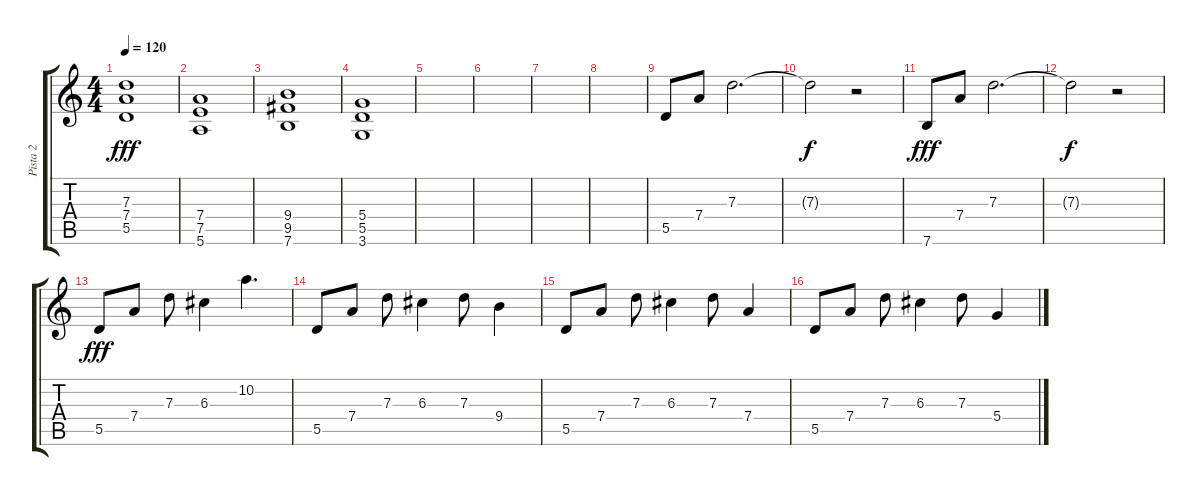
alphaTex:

\track ("Pista 2" "Pista 2") {instrument overdrivenguitar}
\staff {score tabs}
\tuning (E4 B3 G3 D3 A2 E2) {hide}
\ts (4 4)
\tempo 120
\clef g2
\ks c
(7.3 7.4 5.5).1{dy fff} |
(7.4 7.5 5.6).1 |
(9.4 9.5 7.6).1 |
(5.4 5.5 3.6).1 |
|
|
|
|
5.5.8 7.4.8 7.3.2{d} |
7.3{t}.2{dy f} r.2 |
7.6.8{dy fff} 7.4.8 7.3.2{d} |
7.3{t}.2{dy f} r.2 |
5.5.8{dy fff} 7.4.8 7.3.8 6.3.4 10.2.4{d} |
5.5.8 7.4.8 7.3.8 6.3.4 7.3.8 9.4.4 |
5.5.8 7.4.8 7.3.8 6.3.4 7.3.8 7.4.4 |
5.5.8 7.4.8 7.3.8 6.3.4 7.3.8 5.4.4
